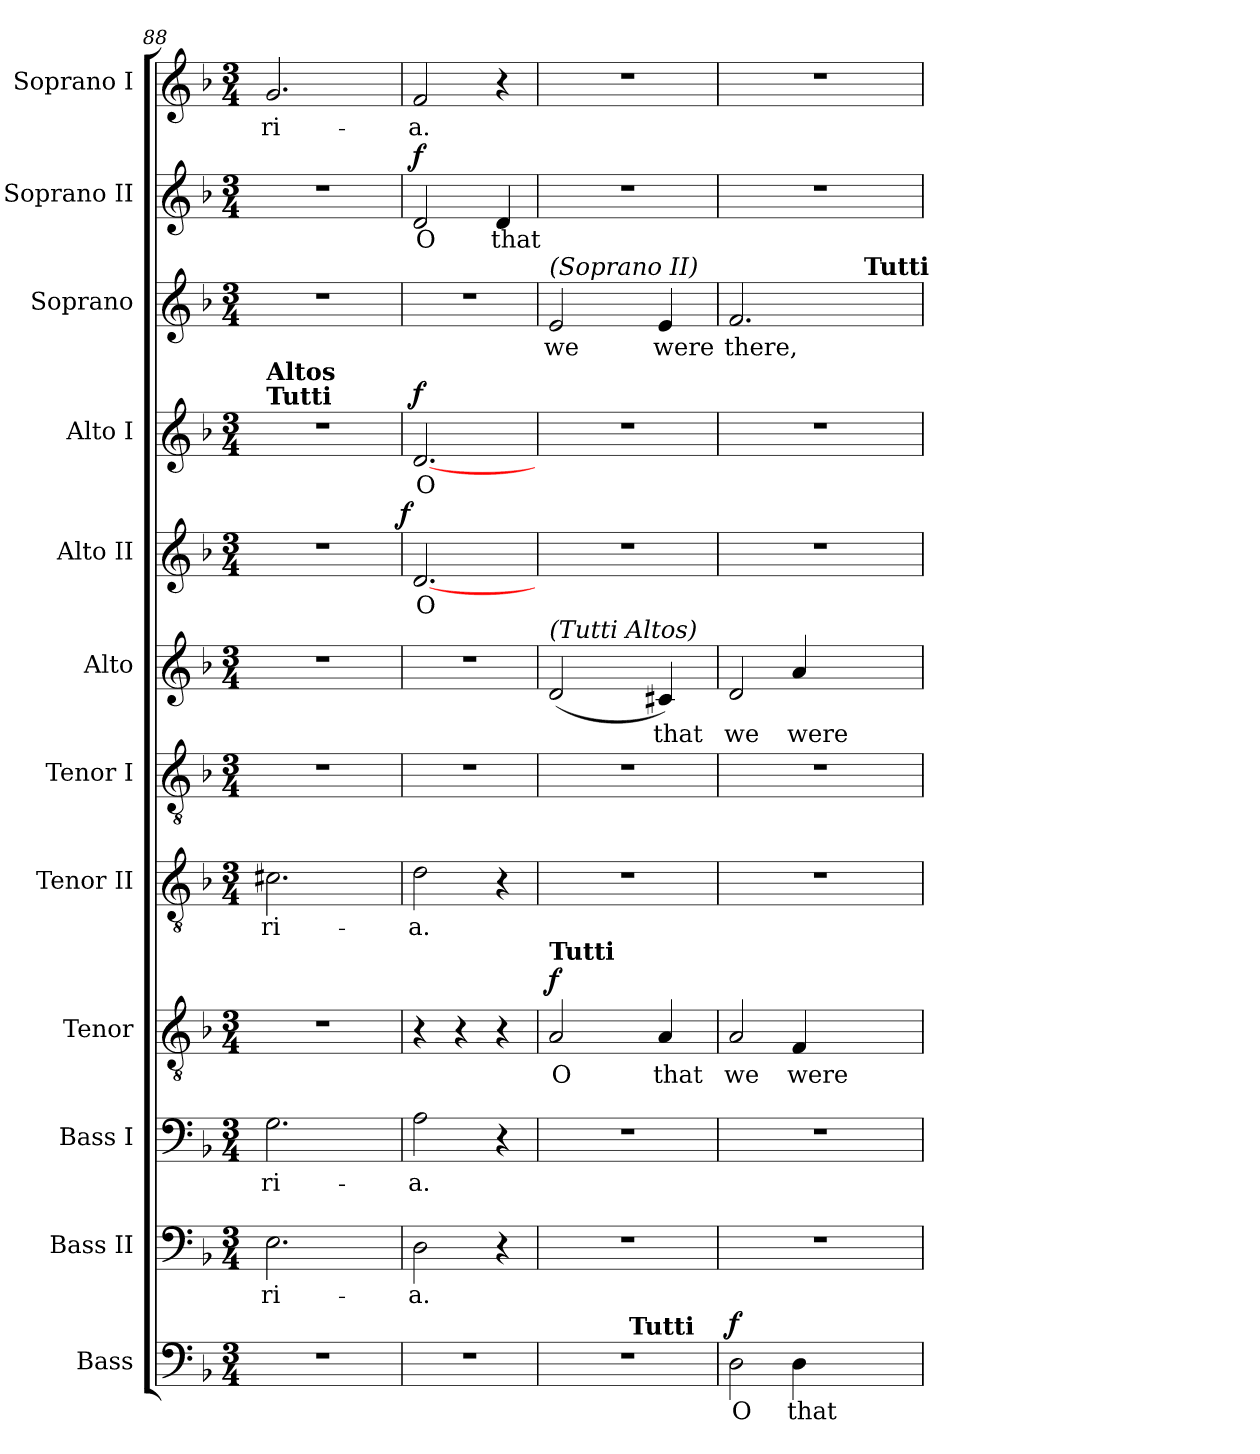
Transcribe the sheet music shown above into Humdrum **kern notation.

**kern	**text	**dynam	**kern	**text	**kern	**text	**kern	**text	**dynam	**kern	**text	**kern	**kern	**text	**kern	**text	**dynam	**kern	**text	**dynam	**kern	**text	**kern	**text	**dynam	**kern	**text
*part12	*part12	*part12	*part11	*part11	*part10	*part10	*part9	*part9	*part9	*part8	*part8	*part7	*part6	*part6	*part5	*part5	*part5	*part4	*part4	*part4	*part3	*part3	*part2	*part2	*part2	*part1	*part1
*staff12	*staff12	*staff12	*staff11	*staff11	*staff10	*staff10	*staff9	*staff9	*staff9	*staff8	*staff8	*staff7	*staff6	*staff6	*staff5	*staff5	*staff5	*staff4	*staff4	*staff4	*staff3	*staff3	*staff2	*staff2	*staff2	*staff1	*staff1
*I"Bass	*	*	*I"Bass II	*	*I"Bass I	*	*I"Tenor	*	*	*I"Tenor II	*	*I"Tenor I	*I"Alto	*	*I"Alto II	*	*	*I"Alto I	*	*	*I"Soprano	*	*I"Soprano II	*	*	*I"Soprano I	*
*I'B.	*	*	*I'B II.	*	*I'B I.	*	*I'T.	*	*	*I'T II.	*	*	*I'A.	*	*I'A II.	*	*	*I'A I.	*	*	*I'S.	*	*I'S II.	*	*	*I'S I.	*
*clefF4	*	*	*clefF4	*	*clefF4	*	*clefGv2	*	*	*clefGv2	*	*clefGv2	*clefG2	*	*clefG2	*	*	*clefG2	*	*	*clefG2	*	*clefG2	*	*	*clefG2	*
*	*	*	*	*	*	*	*ITrd7c12	*	*	*ITrd7c12	*	*ITrd7c12	*	*	*	*	*	*	*	*	*	*	*	*	*	*	*
*k[b-]	*	*	*k[b-]	*	*k[b-]	*	*k[b-]	*	*	*k[b-]	*	*k[b-]	*k[b-]	*	*k[b-]	*	*	*k[b-]	*	*	*k[b-]	*	*k[b-]	*	*	*k[b-]	*
*F:	*	*	*F:	*	*F:	*	*F:	*	*	*F:	*	*F:	*F:	*	*F:	*	*	*F:	*	*	*F:	*	*F:	*	*	*F:	*
*M3/4	*	*	*M3/4	*	*M3/4	*	*M3/4	*	*	*M3/4	*	*M3/4	*M3/4	*	*M3/4	*	*	*M3/4	*	*	*M3/4	*	*M3/4	*	*	*M3/4	*
=88	=88	=88	=88	=88	=88	=88	=88	=88	=88	=88	=88	=88	=88	=88	=88	=88	=88	=88	=88	=88	=88	=88	=88	=88	=88	=88	=88
!LO:N:vis=1	!	!	!	!	!	!	!	!	!	!	!	!	!	!	!	!	!	!	!	!	!	!	!	!	!	!	!
!	!	!	!	!LO:LY:b:color=#000000	!	!	!	!	!	!	!	!	!	!	!	!	!	!	!	!	!	!	!	!	!	!	!
!	!	!	!	!	!	!LO:LY:b:color=#000000	!LO:N:vis=1	!	!	!	!	!	!	!	!	!	!	!	!	!	!	!	!	!	!	!	!
!	!	!	!	!	!	!	!	!	!	!	!LO:LY:b:color=#000000	!LO:N:vis=1	!LO:N:vis=1	!	!LO:N:vis=1	!	!	!LO:N:vis=1	!	!	!LO:N:vis=1	!	!LO:N:vis=1	!	!	!	!
!	!	!	!	!	!	!	!	!	!	!	!	!	!	!	!	!	!	!LO:TX:a:B:t=Tutti	!	!	!	!	!	!	!	!	!
!	!	!	!	!	!	!	!	!	!	!	!	!	!	!	!	!	!	!LO:TX:B:t=Altos	!	!	!	!	!	!	!	!	!
!	!	!	!	!	!	!	!	!	!	!	!	!	!	!	!	!	!	!	!	!	!	!	!	!	!	!	!LO:LY:b:color=#000000
*	*	*	*	*	*	*	*	*	*	*	*	*	*	*	*^	*	*	*	*	*	*	*	*	*	*	*	*
2.r	.	.	2.Ei\	-ri-	2.Gi\	-ri-	2.r	.	.	2.C#Xi\	-ri-	2.r	2.r	.	2.r	2ryy	.	.	2.r	.	.	2.r	.	2.r	.	.	2.gi/	-ri-
.	.	.	.	.	.	.	.	.	.	.	.	.	.	.	.	8ryy	.	.	.	.	.	.	.	.	.	.	.	.
.	.	.	.	.	.	.	.	.	.	.	.	.	.	.	.	16ryy	.	.	.	.	.	.	.	.	.	.	.	.
.	.	.	.	.	.	.	.	.	.	.	.	.	.	.	.	32ryy	.	.	.	.	.	.	.	.	.	.	.	.
.	.	.	.	.	.	.	.	.	.	.	.	.	.	.	.	64ryy	.	.	.	.	.	.	.	.	.	.	.	.
.	.	.	.	.	.	.	.	.	.	.	.	.	.	.	.	128...ryy	.	.	.	.	.	.	.	.	.	.	.	.
.	.	.	.	.	.	.	.	.	.	.	.	.	.	.	.	1024ryy	.	f	.	.	.	.	.	.	.	.	.	.
=89	=89	=89	=89	=89	=89	=89	=89	=89	=89	=89	=89	=89	=89	=89	=89	=89	=89	=89	=89	=89	=89	=89	=89	=89	=89	=89	=89	=89
!LO:N:vis=1	!	!	!	!	!	!	!	!	!	!	!	!	!	!	!	!	!	!	!	!	!	!	!	!	!	!	!	!
*	*	*	*	*	*	*	*	*	*	*	*	*	*	*	*v	*v	*	*	*	*	*	*	*	*	*	*	*	*
*	*	*	*	*	*	*	*	*	*	*	*	*	*	*	*^	*	*	*	*	*	*	*	*	*	*	*	*
!	!	!	!	!LO:LY:b:color=#000000	!	!	!	!	!	!	!	!	!	!	!	!	!	!	!	!	!	!	!	!	!	!	!	!
*	*	*	*	*	*	*	*	*	*	*	*	*	*	*	*v	*v	*	*	*	*	*	*	*	*	*	*	*	*
*	*	*	*	*	*	*	*	*	*	*	*	*	*	*	*^	*	*	*	*	*	*	*	*	*	*	*	*
!	!	!	!	!	!	!LO:LY:b:color=#000000	!	!	!	!	!	!	!	!	!	!	!	!	!	!	!	!	!	!	!	!	!	!
*	*	*	*	*	*	*	*	*	*	*	*	*	*	*	*v	*v	*	*	*	*	*	*	*	*	*	*	*	*
*	*	*	*	*	*	*	*	*	*	*	*	*	*	*	*^	*	*	*	*	*	*	*	*	*	*	*	*
!	!	!	!	!	!	!	!	!	!	!	!LO:LY:b:color=#000000	!LO:N:vis=1	!LO:N:vis=1	!	!	!	!	!	!	!	!	!	!	!	!	!	!	!
*	*	*	*	*	*	*	*	*	*	*	*	*	*	*	*v	*v	*	*	*	*	*	*	*	*	*	*	*	*
*	*	*	*	*	*	*	*	*	*	*	*	*	*	*	*^	*	*	*	*	*	*	*	*	*	*	*	*
!	!	!	!	!	!	!	!	!	!	!	!	!	!	!	!	!	!LO:LY:b:color=#000000	!	!	!	!	!	!	!	!	!	!	!
*	*	*	*	*	*	*	*	*	*	*	*	*	*	*	*v	*v	*	*	*	*	*	*	*	*	*	*	*	*
*	*	*	*	*	*	*	*	*	*	*	*	*	*	*	*^	*	*	*	*	*	*	*	*	*	*	*	*
!	!	!	!	!	!	!	!	!	!	!	!	!	!	!	!	!	!	!	!	!LO:LY:b:color=#000000	!	!LO:N:vis=1	!	!	!	!	!	!
*	*	*	*	*	*	*	*	*	*	*	*	*	*	*	*v	*v	*	*	*	*	*	*	*	*	*	*	*	*
*	*	*	*	*	*	*	*	*	*	*	*	*	*	*	*^	*	*	*	*	*	*	*	*	*	*	*	*
!	!	!	!	!	!	!	!	!	!	!	!	!	!	!	!	!	!	!	!	!	!	!	!	!	!LO:LY:b:color=#000000	!	!	!
*	*	*	*	*	*	*	*	*	*	*	*	*	*	*	*v	*v	*	*	*	*	*	*	*	*	*	*	*	*
*	*	*	*	*	*	*	*	*	*	*	*	*	*	*	*^	*	*	*	*	*	*	*	*	*	*	*	*
!	!	!	!	!	!	!	!	!	!	!	!	!	!	!	!	!	!	!	!	!	!	!	!	!	!	!	!	!LO:LY:b:color=#000000
*	*	*	*	*	*	*	*	*	*	*	*	*	*	*	*v	*v	*	*	*	*	*	*	*	*	*	*	*	*
2.r	.	.	2Di\	-a.	2Ai\	-a.	4r	.	.	2Di\	-a.	2.r	2.r	.	[<2.di/	O	.	[<2.di/	O	f	2.r	.	2di/	O	f	2fi/	-a.
.	.	.	.	.	.	.	4r	.	.	.	.	.	.	.	.	.	.	.	.	.	.	.	.	.	.	.	.
!	!	!	!	!	!	!	!	!	!	!	!	!	!	!	!	!	!	!	!	!	!	!	!	!LO:LY:b:color=#000000	!	!	!
.	.	.	4r	.	4r	.	4r	.	.	4r	.	.	.	.	.	.	.	.	.	.	.	.	4di/	that	.	4r	.
!!LO:LB:g=z
=90	=90	=90	=90	=90	=90	=90	=90	=90	=90	=90	=90	=90	=90	=90	=90	=90	=90	=90	=90	=90	=90	=90	=90	=90	=90	=90	=90
!LO:N:vis=1	!	!	!LO:N:vis=1	!	!LO:N:vis=1	!	!	!	!	!	!	!	!	!	!	!	!	!	!	!	!	!	!	!	!	!	!
!	!	!	!	!	!	!	!	!LO:LY:b:color=#000000	!	!LO:N:vis=1	!	!LO:N:vis=1	!	!	!LO:N:vis=1	!	!	!LO:N:vis=1	!	!	!	!	!	!	!	!	!
!	!	!	!	!	!	!	!	!	!	!	!	!	!	!	!	!	!	!	!	!	!LO:TX:a:i:t=(Soprano II)	!	!	!	!	!	!
!	!	!	!	!	!	!	!	!	!	!	!	!	!LO:TX:a:i:t=(Tutti Altos)	!	!	!	!	!	!	!	!	!	!	!	!	!	!
!	!	!	!	!	!	!	!LO:TX:a:B:t=Tutti	!	!	!	!	!	!	!	!	!	!	!	!	!	!	!	!	!	!	!	!
!	!	!	!	!	!	!	!	!	!	!	!	!	!	!	!	!	!	!	!	!	!	!LO:LY:b:color=#000000	!LO:N:vis=1	!	!	!LO:N:vis=1	!
*^	*	*	*	*	*	*	*	*	*	*	*	*	*	*	*	*	*	*	*	*	*	*	*	*	*	*	*
2.r	4ryy	.	.	2.r	.	2.r	.	2AAi/	O	f	2.r	.	2.r	(2di/	.	2.r	.	.	2.r	.	.	2ei/	we	2.r	.	.	2.r	.
.	16ryy	.	.	.	.	.	.	.	.	.	.	.	.	.	.	.	.	.	.	.	.	.	.	.	.	.	.	.
.	32ryy	.	.	.	.	.	.	.	.	.	.	.	.	.	.	.	.	.	.	.	.	.	.	.	.	.	.	.
.	64ryy	.	.	.	.	.	.	.	.	.	.	.	.	.	.	.	.	.	.	.	.	.	.	.	.	.	.	.
.	1024ryy	.	.	.	.	.	.	.	.	.	.	.	.	.	.	.	.	.	.	.	.	.	.	.	.	.	.	.
!	!LO:TX:a:B:t=Tutti	!	!	!	!	!	!	!	!	!	!	!	!	!	!	!	!	!	!	!	!	!	!	!	!	!	!	!
.	4ryy	.	.	.	.	.	.	.	.	.	.	.	.	.	.	.	.	.	.	.	.	.	.	.	.	.	.	.
!	!	!	!	!	!	!	!	!	!LO:LY:b:color=#000000	!	!	!	!	!	!	!	!	!	!	!	!	!	!	!	!	!	!	!
!	!	!	!	!	!	!	!	!	!	!	!	!	!	!	!LO:LY:b:color=#000000	!	!	!	!	!	!	!	!	!	!	!	!	!
!	!	!	!	!	!	!	!	!	!	!	!	!	!	!	!	!	!	!	!	!	!	!	!LO:LY:b:color=#000000	!	!	!	!	!
.	.	.	.	.	.	.	.	4AAi/	that	.	.	.	.	4c#Xi/)	that	.	.	.	.	.	.	4ei/	were	.	.	.	.	.
.	8ryy	.	.	.	.	.	.	.	.	.	.	.	.	.	.	.	.	.	.	.	.	.	.	.	.	.	.	.
.	128...ryy	.	.	.	.	.	.	.	.	.	.	.	.	.	.	.	.	.	.	.	.	.	.	.	.	.	.	.
*v	*v	*	*	*	*	*	*	*	*	*	*	*	*	*	*	*	*	*	*	*	*	*	*	*	*	*	*	*
=91	=91	=91	=91	=91	=91	=91	=91	=91	=91	=91	=91	=91	=91	=91	=91	=91	=91	=91	=91	=91	=91	=91	=91	=91	=91	=91	=91
*^	*	*	*	*	*	*	*	*	*	*	*	*	*	*	*	*	*	*	*	*	*	*	*	*	*	*	*
!	!	!LO:LY:b:color=#000000	!	!LO:N:vis=1	!	!LO:N:vis=1	!	!	!	!	!	!	!	!	!	!	!	!	!	!	!	!	!	!	!	!	!	!
*v	*v	*	*	*	*	*	*	*	*	*	*	*	*	*	*	*	*	*	*	*	*	*	*	*	*	*	*	*
*^	*	*	*	*	*	*	*	*	*	*	*	*	*	*	*	*	*	*	*	*	*	*	*	*	*	*	*
!	!	!	!	!	!	!	!	!	!LO:LY:b:color=#000000	!	!LO:N:vis=1	!	!LO:N:vis=1	!	!	!	!	!	!	!	!	!	!	!	!	!	!	!
*v	*v	*	*	*	*	*	*	*	*	*	*	*	*	*	*	*	*	*	*	*	*	*	*	*	*	*	*	*
*^	*	*	*	*	*	*	*	*	*	*	*	*	*	*	*	*	*	*	*	*	*	*	*	*	*	*	*
!	!	!	!	!	!	!	!	!	!	!	!	!	!	!	!LO:LY:b:color=#000000	!LO:N:vis=1	!	!	!LO:N:vis=1	!	!	!	!	!	!	!	!	!
*v	*v	*	*	*	*	*	*	*	*	*	*	*	*	*	*	*	*	*	*	*	*	*	*	*	*	*	*	*
*^	*	*	*	*	*	*	*	*	*	*	*	*	*	*	*	*	*	*	*	*	*	*	*	*	*	*	*
!	!	!	!	!	!	!	!	!	!	!	!	!	!	!	!	!	!	!	!	!	!	!	!LO:LY:b:color=#000000	!LO:N:vis=1	!	!	!LO:N:vis=1	!
*v	*v	*	*	*	*	*	*	*	*	*	*	*	*	*	*	*	*	*	*	*	*	*^	*	*	*	*	*	*
2Di\	O	f	2.r	.	2.r	.	2AAi/	we	.	2.r	.	2.r	2di/	we	2.r	.	.	2.r	.	.	2.fi/	2ryy	there,	2.r	.	.	2.r	.
!	!LO:LY:b:color=#000000	!	!	!	!	!	!	!	!	!	!	!	!	!	!	!	!	!	!	!	!	!	!	!	!	!	!	!
!	!	!	!	!	!	!	!	!LO:LY:b:color=#000000	!	!	!	!	!	!	!	!	!	!	!	!	!	!	!	!	!	!	!	!
!	!	!	!	!	!	!	!	!	!	!	!	!	!	!LO:LY:b:color=#000000	!	!	!	!	!	!	!	!	!	!	!	!	!	!
4Di\	that	.	.	.	.	.	4FFi/	were	.	.	.	.	4ai/	were	.	.	.	.	.	.	.	8ryy	.	.	.	.	.	.
.	.	.	.	.	.	.	.	.	.	.	.	.	.	.	.	.	.	.	.	.	.	16ryy	.	.	.	.	.	.
.	.	.	.	.	.	.	.	.	.	.	.	.	.	.	.	.	.	.	.	.	.	32ryy	.	.	.	.	.	.
.	.	.	.	.	.	.	.	.	.	.	.	.	.	.	.	.	.	.	.	.	.	64ryy	.	.	.	.	.	.
.	.	.	.	.	.	.	.	.	.	.	.	.	.	.	.	.	.	.	.	.	.	128...ryy	.	.	.	.	.	.
!	!	!	!	!	!	!	!	!	!	!	!	!	!	!	!	!	!	!	!	!	!	!LO:TX:a:B:t=Tutti	!	!	!	!	!	!
.	.	.	.	.	.	.	.	.	.	.	.	.	.	.	.	.	.	.	.	.	.	1024ryy	.	.	.	.	.	.
*	*	*	*	*	*	*	*	*	*	*	*	*	*	*	*	*	*	*	*	*	*v	*v	*	*	*	*	*	*
=	=	=	=	=	=	=	=	=	=	=	=	=	=	=	=	=	=	=	=	=	=	=	=	=	=	=	=
*-	*-	*-	*-	*-	*-	*-	*-	*-	*-	*-	*-	*-	*-	*-	*-	*-	*-	*-	*-	*-	*-	*-	*-	*-	*-	*-	*-
